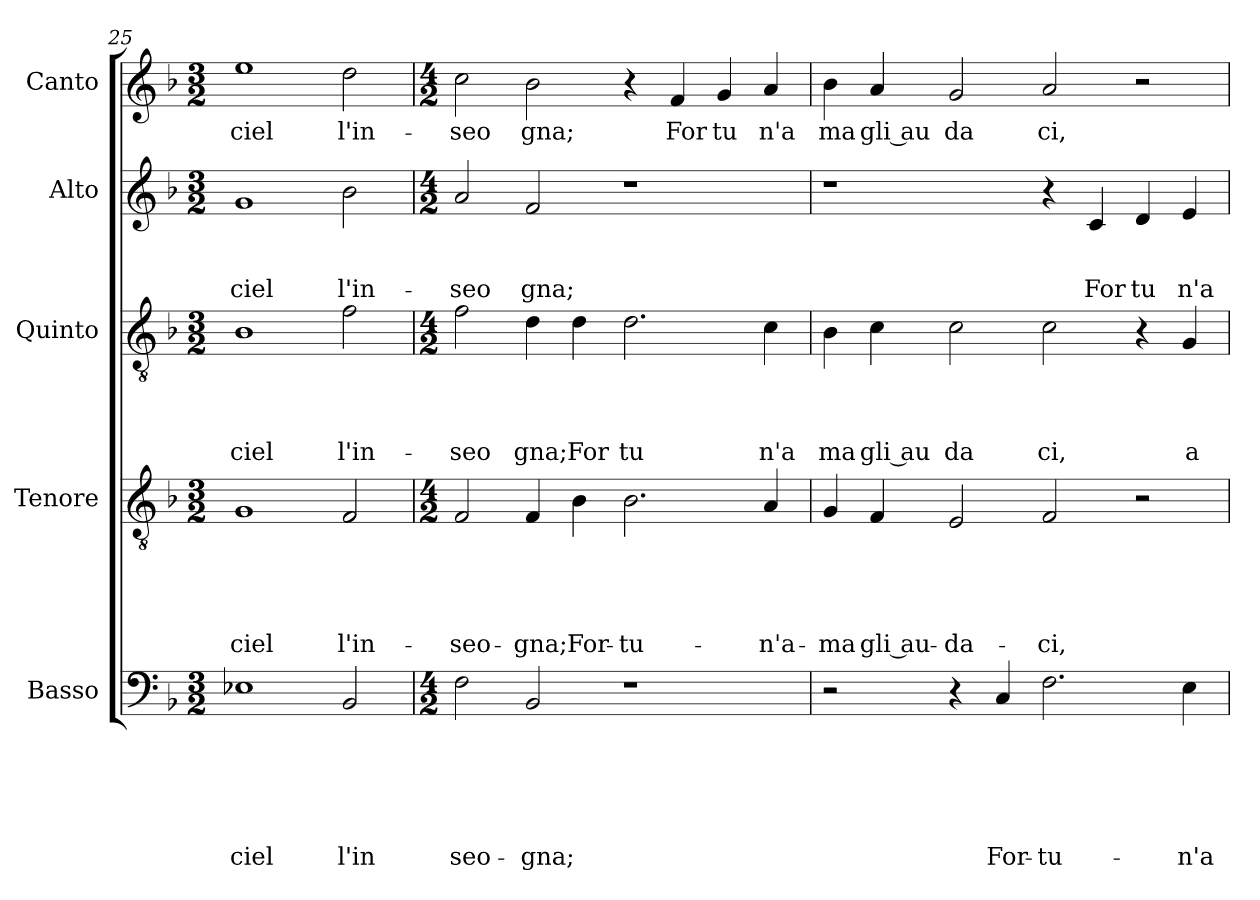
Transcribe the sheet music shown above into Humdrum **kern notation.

**kern	**text	**text	**text	**text	**text	**text	**kern	**text	**text	**text	**text	**text	**kern	**text	**text	**text	**text	**kern	**text	**text	**text	**kern	**text
*part5	*part5	*part5	*part5	*part5	*part5	*part5	*part4	*part4	*part4	*part4	*part4	*part4	*part3	*part3	*part3	*part3	*part3	*part2	*part2	*part2	*part2	*part1	*part1
*staff5	*staff5	*staff5	*staff5	*staff5	*staff5	*staff5	*staff4	*staff4	*staff4	*staff4	*staff4	*staff4	*staff3	*staff3	*staff3	*staff3	*staff3	*staff2	*staff2	*staff2	*staff2	*staff1	*staff1
*I"Basso	*	*	*	*	*	*	*I"Tenore	*	*	*	*	*	*I"Quinto	*	*	*	*	*I"Alto	*	*	*	*I"Canto	*
*clefF4	*	*	*	*	*	*	*clefGv2	*	*	*	*	*	*clefGv2	*	*	*	*	*clefG2	*	*	*	*clefG2	*
*ITrd-3c-5	*	*	*	*	*	*	*ITrd-3c-5	*	*	*	*	*	*ITrd-3c-5	*	*	*	*	*ITrd-3c-5	*	*	*	*	*
*k[b-e-]	*	*	*	*	*	*	*k[b-e-]	*	*	*	*	*	*k[b-e-]	*	*	*	*	*k[b-e-]	*	*	*	*k[b-]	*
*B-:	*	*	*	*	*	*	*B-:	*	*	*	*	*	*B-:	*	*	*	*	*B-:	*	*	*	*F:	*
*M3/2	*	*	*	*	*	*	*M3/2	*	*	*	*	*	*M3/2	*	*	*	*	*M3/2	*	*	*	*M3/2	*
=25	=25	=25	=25	=25	=25	=25	=25	=25	=25	=25	=25	=25	=25	=25	=25	=25	=25	=25	=25	=25	=25	=25	=25
!	!	!	!	!	!	!LO:LY:b	!	!	!	!	!	!LO:LY:b	!	!	!	!	!LO:LY:b	!	!	!	!LO:LY:b	!	!LO:LY:b
1A-X	.	.	.	.	.	ciel	1c	.	.	.	.	ciel	1e-	.	.	.	ciel	1cc	.	.	ciel	1ee	ciel
!	!	!	!	!	!	!LO:LY:b	!	!	!	!	!	!LO:LY:b	!	!	!	!	!LO:LY:b	!	!	!	!LO:LY:b	!	!LO:LY:b
2E-/	.	.	.	.	.	l'in	2B-/	.	.	.	.	l'in-	2b-\	.	.	.	l'in-	2ee-\	.	.	l'in-	2dd\	l'in-
!!LO:LB:g=z
=26	=26	=26	=26	=26	=26	=26	=26	=26	=26	=26	=26	=26	=26	=26	=26	=26	=26	=26	=26	=26	=26	=26	=26
*M4/2	*	*	*	*	*	*	*M4/2	*	*	*	*	*	*M4/2	*	*	*	*	*M4/2	*	*	*	*M4/2	*
!	!	!	!	!	!	!LO:LY:b	!	!	!	!	!	!LO:LY:b	!	!	!	!	!LO:LY:b	!	!	!	!LO:LY:b	!	!LO:LY:b
2B-\	.	.	.	.	.	seo-	2B-/	.	.	.	.	-seo-	2b-\	.	.	.	-seo	2dd/	.	.	-seo	2cc\	-seo
!	!	!	!	!	!	!LO:LY:b	!	!	!	!	!	!LO:LY:b	!	!	!	!	!LO:LY:b	!	!	!	!LO:LY:b	!	!LO:LY:b
2E-/	.	.	.	.	.	-gna;	4B-/	.	.	.	.	-gna;	4g\	.	.	.	gna;	2b-/	.	.	gna;	2b-\	gna;
!	!	!	!	!	!	!	!	!	!	!	!	!LO:LY:b	!	!	!	!	!LO:LY:b	!	!	!	!	!	!
.	.	.	.	.	.	.	4e-\	.	.	.	.	For-	4g\	.	.	.	For	.	.	.	.	.	.
!	!	!	!	!	!	!	!	!	!	!	!	!LO:LY:b	!	!	!	!	!LO:LY:b	!	!	!	!	!	!
1r	.	.	.	.	.	.	2.e-\	.	.	.	.	-tu-	2.g\	.	.	.	tu	1r	.	.	.	4r	.
!	!	!	!	!	!	!	!	!	!	!	!	!	!	!	!	!	!	!	!	!	!	!	!LO:LY:b
.	.	.	.	.	.	.	.	.	.	.	.	.	.	.	.	.	.	.	.	.	.	4f/	For
!	!	!	!	!	!	!	!	!	!	!	!	!	!	!	!	!	!	!	!	!	!	!	!LO:LY:b
.	.	.	.	.	.	.	.	.	.	.	.	.	.	.	.	.	.	.	.	.	.	4g/	tu
!	!	!	!	!	!	!	!	!	!	!	!	!LO:LY:b	!	!	!	!	!LO:LY:b	!	!	!	!	!	!LO:LY:b
.	.	.	.	.	.	.	4d/	.	.	.	.	-n'a-	4f\	.	.	.	n'a	.	.	.	.	4a/	n'a
=27	=27	=27	=27	=27	=27	=27	=27	=27	=27	=27	=27	=27	=27	=27	=27	=27	=27	=27	=27	=27	=27	=27	=27
!	!	!	!	!	!	!	!	!	!	!	!	!LO:LY:b	!	!	!	!	!LO:LY:b	!	!	!	!	!	!LO:LY:b
2r	.	.	.	.	.	.	4c/	.	.	.	.	-ma	4e-\	.	.	.	ma	1r	.	.	.	4b-\	ma
!	!	!	!	!	!	!	!	!	!	!	!	!LO:LY:b:rj	!	!	!	!	!LO:LY:b:rj	!	!	!	!	!	!LO:LY:b:rj
.	.	.	.	.	.	.	4B-/	.	.	.	.	gli au-	4f\	.	.	.	gli au	.	.	.	.	4a/	gli au
!	!	!	!	!	!	!	!	!	!	!	!	!LO:LY:b	!	!	!	!	!LO:LY:b	!	!	!	!	!	!LO:LY:b
4r	.	.	.	.	.	.	2A/	.	.	.	.	-da-	2f\	.	.	.	da	.	.	.	.	2g/	da
!	!	!	!	!	!	!LO:LY:b	!	!	!	!	!	!	!	!	!	!	!	!	!	!	!	!	!
4F/	.	.	.	.	.	For-	.	.	.	.	.	.	.	.	.	.	.	.	.	.	.	.	.
!	!	!	!	!	!	!LO:LY:b	!	!	!	!	!	!LO:LY:b	!	!	!	!	!LO:LY:b	!	!	!	!	!	!LO:LY:b
2.B-\	.	.	.	.	.	-tu-	2B-/	.	.	.	.	-ci,	2f\	.	.	.	ci,	4r	.	.	.	2a/	ci,
!	!	!	!	!	!	!	!	!	!	!	!	!	!	!	!	!	!	!	!	!	!LO:LY:b	!	!
.	.	.	.	.	.	.	.	.	.	.	.	.	.	.	.	.	.	4f/	.	.	For	.	.
!	!	!	!	!	!	!	!	!	!	!	!	!	!	!	!	!	!	!	!	!	!LO:LY:b	!	!
.	.	.	.	.	.	.	2r	.	.	.	.	.	4r	.	.	.	.	4g/	.	.	tu	2r	.
!	!	!	!	!	!	!LO:LY:b	!	!	!	!	!	!	!	!	!	!	!LO:LY:b	!	!	!	!LO:LY:b	!	!
4A\	.	.	.	.	.	-n'a-	.	.	.	.	.	.	4c/	.	.	.	a	4a/	.	.	n'a	.	.
=	=	=	=	=	=	=	=	=	=	=	=	=	=	=	=	=	=	=	=	=	=	=	=
*-	*-	*-	*-	*-	*-	*-	*-	*-	*-	*-	*-	*-	*-	*-	*-	*-	*-	*-	*-	*-	*-	*-	*-
